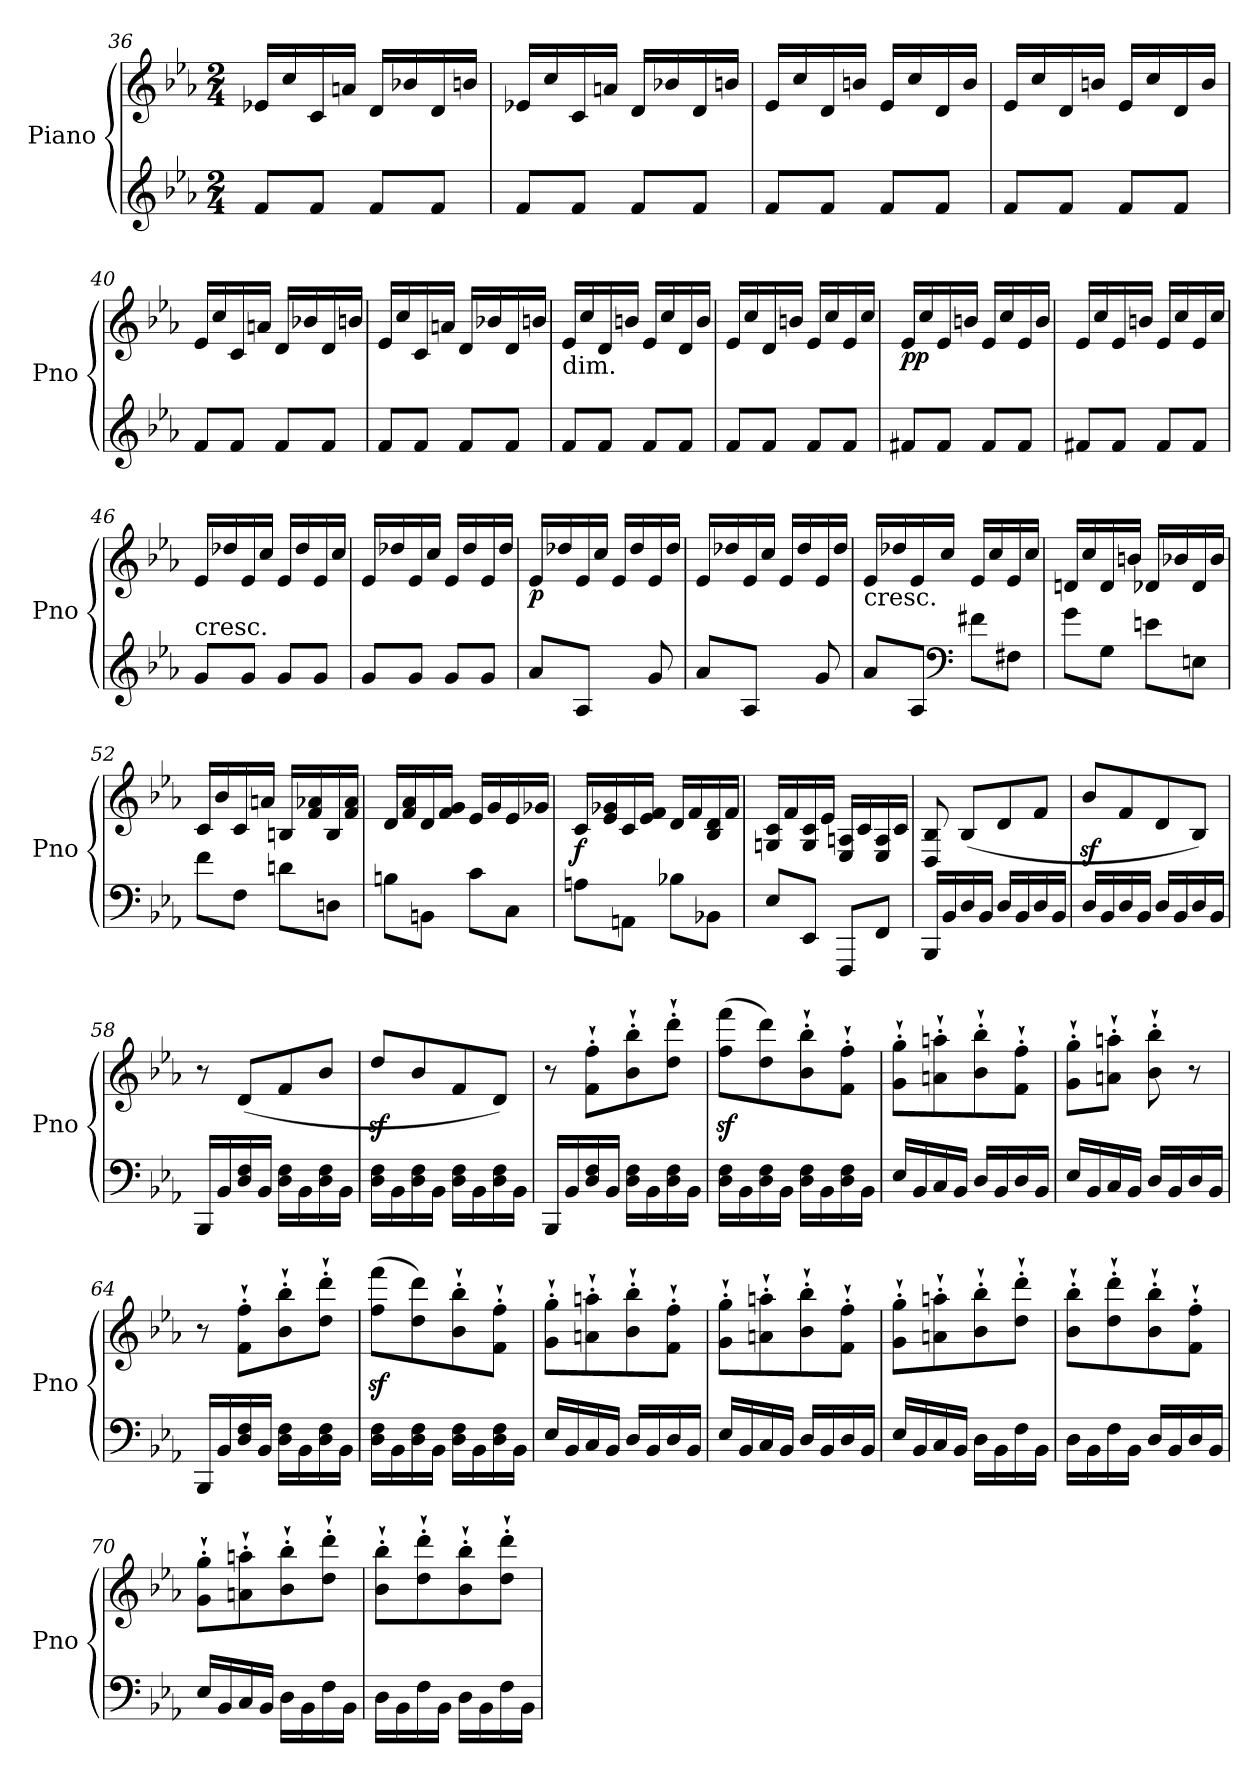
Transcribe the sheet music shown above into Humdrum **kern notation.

**kern	**kern	**dynam
*part1	*part1	*part1
*staff2	*staff1	*staff1/2
*I"Piano	*	*
*I'Pno	*	*
*clefG2	*clefG2	*
*k[b-e-a-]	*k[b-e-a-]	*
*E-:	*E-:	*
*M2/4	*M2/4	*
=36	=36	=36
8f/L	16e-X/LL	.
.	16cc/	.
8f/J	16c/	.
.	16an/JJ	.
8f/L	16d/LL	.
.	16b-X/	.
8f/J	16d/	.
.	16bn/JJ	.
=37	=37	=37
8f/L	16e-X/LL	.
.	16cc/	.
8f/J	16c/	.
.	16an/JJ	.
8f/L	16d/LL	.
.	16b-X/	.
8f/J	16d/	.
.	16bn/JJ	.
!!LO:LB:g=z
=38	=38	=38
8f/L	16e-/LL	.
.	16cc/	.
8f/J	16d/	.
.	16bn/JJ	.
8f/L	16e-/LL	.
.	16cc/	.
8f/J	16d/	.
.	16b/JJ	.
=39	=39	=39
8f/L	16e-/LL	.
.	16cc/	.
8f/J	16d/	.
.	16bn/JJ	.
8f/L	16e-/LL	.
.	16cc/	.
8f/J	16d/	.
.	16b/JJ	.
=40	=40	=40
8f/L	16e-/LL	.
.	16cc/	.
8f/J	16c/	.
.	16an/JJ	.
8f/L	16d/LL	.
.	16b-X/	.
8f/J	16d/	.
.	16bn/JJ	.
=41	=41	=41
8f/L	16e-/LL	.
.	16cc/	.
8f/J	16c/	.
.	16an/JJ	.
8f/L	16d/LL	.
.	16b-X/	.
8f/J	16d/	.
.	16bn/JJ	.
=42	=42	=42
!	!LO:TX:b:t=dim.	!
8f/L	16e-/LL	.
.	16cc/	.
8f/J	16d/	.
.	16bn/JJ	.
8f/L	16e-/LL	.
.	16cc/	.
8f/J	16d/	.
.	16b/JJ	.
!!LO:LB:g=z
=43	=43	=43
8f/L	16e-/LL	.
.	16cc/	.
8f/J	16d/	.
.	16bn/JJ	.
8f/L	16e-/LL	.
.	16cc/	.
8f/J	16e-/	.
.	16cc/JJ	.
=44	=44	=44
!	!	!LO:DY:b
8f#X/L	16e-/LL	pp
.	16cc/	.
8f#/J	16e-/	.
.	16bn/JJ	.
8f#/L	16e-/LL	.
.	16cc/	.
8f#/J	16e-/	.
.	16b/JJ	.
=45	=45	=45
8f#X/L	16e-/LL	.
.	16cc/	.
8f#/J	16e-/	.
.	16bn/JJ	.
8f#/L	16e-/LL	.
.	16cc/	.
8f#/J	16e-/	.
.	16cc/JJ	.
=46	=46	=46
!LO:TX:a:t=cresc.	!	!
8g/L	16e-/LL	.
.	16dd-X/	.
8g/J	16e-/	.
.	16cc/JJ	.
8g/L	16e-/LL	.
.	16dd-/	.
8g/J	16e-/	.
.	16cc/JJ	.
=47	=47	=47
8g/L	16e-/LL	.
.	16dd-X/	.
8g/J	16e-/	.
.	16cc/JJ	.
8g/L	16e-/LL	.
.	16dd-/	.
8g/J	16e-/	.
.	16dd-/JJ	.
!!LO:LB:g=z
=48	=48	=48
!	!	!LO:DY:b
8a-/L	16e-/LL	p
.	16dd-X/	.
8A-/J	16e-/	.
.	16cc/JJ	.
8ryy	16e-/LL	.
.	16dd-/	.
8g/	16e-/	.
.	16dd-/JJ	.
=49	=49	=49
8a-/L	16e-/LL	.
.	16dd-X/	.
8A-/J	16e-/	.
.	16cc/JJ	.
8ryy	16e-/LL	.
.	16dd-/	.
8g/	16e-/	.
.	16dd-/JJ	.
=50	=50	=50
!	!LO:TX:b:t=cresc.	!
8a-/L	16e-/LL	.
.	16dd-X/	.
8A-/J	16e-/	.
.	16cc/JJ	.
*clefF4	*	*
8f#X\L	16e-/LL	.
.	16cc/	.
8F#X\J	16e-/	.
.	16cc/JJ	.
=51	=51	=51
8g\L	16dn/LL	.
.	16cc/	.
8G\J	16d/	.
.	16bn/JJ	.
8en\L	16d-X/LL	.
.	16b-X/	.
8En\J	16d-/	.
.	16b-/JJ	.
=52	=52	=52
8f\L	16c/LL	.
.	16b-/	.
8F\J	16c/	.
.	16an/JJ	.
8dn\L	16Bn/LL	.
.	16f/ 16a-X/	.
8Dn\J	16B/	.
.	16f/ 16a-/JJ	.
!!LO:LB:g=z
=53	=53	=53
8Bn\L	16d/LL	.
.	16f/ 16a-/	.
8BBn\J	16d/	.
.	16f/ 16g/JJ	.
8c\L	16e-/LL	.
.	16g/	.
8C\J	16e-/	.
.	16g-X/JJ	.
=54	=54	=54
!	!	!LO:DY:b
8An\L	16c/LL	f
.	16e-/ 16g-X/	.
8AAn\J	16c/	.
.	16e-/ 16f/JJ	.
8B-X\L	16d/LL	.
.	16f/	.
8BB-X\J	16B-/ 16d/	.
.	16f/JJ	.
=55	=55	=55
8E-/L	16Gn/ 16c/LL	.
.	16f/	.
8EE-/J	16G/ 16c/	.
.	16e-/JJ	.
8FFF/L	16E-/ 16An/LL	.
.	16c/	.
8FF/J	16E-/ 16A/	.
.	16c/JJ	.
=56	=56	=56
16BBB-/LL	8D/ 8B-/	.
16BB-/	.	.
16D/	(>8B-/L	.
16BB-/JJ	.	.
16D/LL	8d/	.
16BB-/	.	.
16D/	8f/J	.
16BB-/JJ	.	.
=57	=57	=57
16D/LL	8b-z</L	.
16BB-/	.	.
16D/	8f/	.
16BB-/JJ	.	.
16D/LL	8d/	.
16BB-/	.	.
16D/	8B-/J)	.
16BB-/JJ	.	.
!!LO:PB:g=z
=58	=58	=58
16BBB-/LL	8r	.
16BB-/	.	.
16D/ 16F/	(>8d/L	.
16BB-/JJ	.	.
16D\ 16F\LL	8f/	.
16BB-\	.	.
16D\ 16F\	8b-/J	.
16BB-\JJ	.	.
=59	=59	=59
16D\ 16F\LL	8ddz</L	.
16BB-\	.	.
16D\ 16F\	8b-/	.
16BB-\JJ	.	.
16D\ 16F\LL	8f/	.
16BB-\	.	.
16D\ 16F\	8d/J)	.
16BB-\JJ	.	.
=60	=60	=60
16BBB-/LL	8r	.
16BB-/	.	.
16D/ 16F/	8f\'` 8ff\'`L	.
16BB-/JJ	.	.
16D\ 16F\LL	8b-\'` 8bb-\'`	.
16BB-\	.	.
16D\ 16F\	8dd\'` 8ddd\'`J	.
16BB-\JJ	.	.
=61	=61	=61
16D\ 16F\LL	(>8ff\z< 8fff\z<L	.
16BB-\	.	.
16D\ 16F\	8dd\ 8ddd\)	.
16BB-\JJ	.	.
16D\ 16F\LL	8b-\'` 8bb-\'`	.
16BB-\	.	.
16D\ 16F\	8f\'` 8ff\'`J	.
16BB-\JJ	.	.
=62	=62	=62
16E-/LL	8g\'` 8gg\'`L	.
16BB-/	.	.
16C/	8an\'` 8aan\'`	.
16BB-/JJ	.	.
16D/LL	8b-\'` 8bb-\'`	.
16BB-/	.	.
16D/	8f\'` 8ff\'`J	.
16BB-/JJ	.	.
=63	=63	=63
16E-/LL	8g\'` 8gg\'`L	.
16BB-/	.	.
16C/	8an\'` 8aan\'`J	.
16BB-/JJ	.	.
16D/LL	8b-\'` 8bb-\'`	.
16BB-/	.	.
16D/	8r	.
16BB-/JJ	.	.
!!LO:LB:g=z
=64	=64	=64
16BBB-/LL	8r	.
16BB-/	.	.
16D/ 16F/	8f\'` 8ff\'`L	.
16BB-/JJ	.	.
16D\ 16F\LL	8b-\'` 8bb-\'`	.
16BB-\	.	.
16D\ 16F\	8dd\'` 8ddd\'`J	.
16BB-\JJ	.	.
=65	=65	=65
16D\ 16F\LL	(>8ff\z< 8fff\z<L	.
16BB-\	.	.
16D\ 16F\	8dd\ 8ddd\)	.
16BB-\JJ	.	.
16D\ 16F\LL	8b-\'` 8bb-\'`	.
16BB-\	.	.
16D\ 16F\	8f\'` 8ff\'`J	.
16BB-\JJ	.	.
=66	=66	=66
16E-/LL	8g\'` 8gg\'`L	.
16BB-/	.	.
16C/	8an\'` 8aan\'`	.
16BB-/JJ	.	.
16D/LL	8b-\'` 8bb-\'`	.
16BB-/	.	.
16D/	8f\'` 8ff\'`J	.
16BB-/JJ	.	.
=67	=67	=67
16E-/LL	8g\'` 8gg\'`L	.
16BB-/	.	.
16C/	8an\'` 8aan\'`	.
16BB-/JJ	.	.
16D/LL	8b-\'` 8bb-\'`	.
16BB-/	.	.
16D/	8f\'` 8ff\'`J	.
16BB-/JJ	.	.
=68	=68	=68
16E-/LL	8g\'` 8gg\'`L	.
16BB-/	.	.
16C/	8an\'` 8aan\'`	.
16BB-/JJ	.	.
16D\LL	8b-\'` 8bb-\'`	.
16BB-\	.	.
16F\	8dd\'` 8ddd\'`J	.
16BB-\JJ	.	.
=69	=69	=69
16D\LL	8b-\'` 8bb-\'`L	.
16BB-\	.	.
16F\	8dd\'` 8ddd\'`	.
16BB-\JJ	.	.
16D/LL	8b-\'` 8bb-\'`	.
16BB-/	.	.
16D/	8f\'` 8ff\'`J	.
16BB-/JJ	.	.
!!LO:LB:g=z
=70	=70	=70
16E-/LL	8g\'` 8gg\'`L	.
16BB-/	.	.
16C/	8an\'` 8aan\'`	.
16BB-/JJ	.	.
16D\LL	8b-\'` 8bb-\'`	.
16BB-\	.	.
16F\	8dd\'` 8ddd\'`J	.
16BB-\JJ	.	.
=71	=71	=71
16D\LL	8b-\'` 8bb-\'`L	.
16BB-\	.	.
16F\	8dd\'` 8ddd\'`	.
16BB-\JJ	.	.
16D\LL	8b-\'` 8bb-\'`	.
16BB-\	.	.
16F\	8dd\'` 8ddd\'`J	.
16BB-\JJ	.	.
=	=	=
*-	*-	*-
